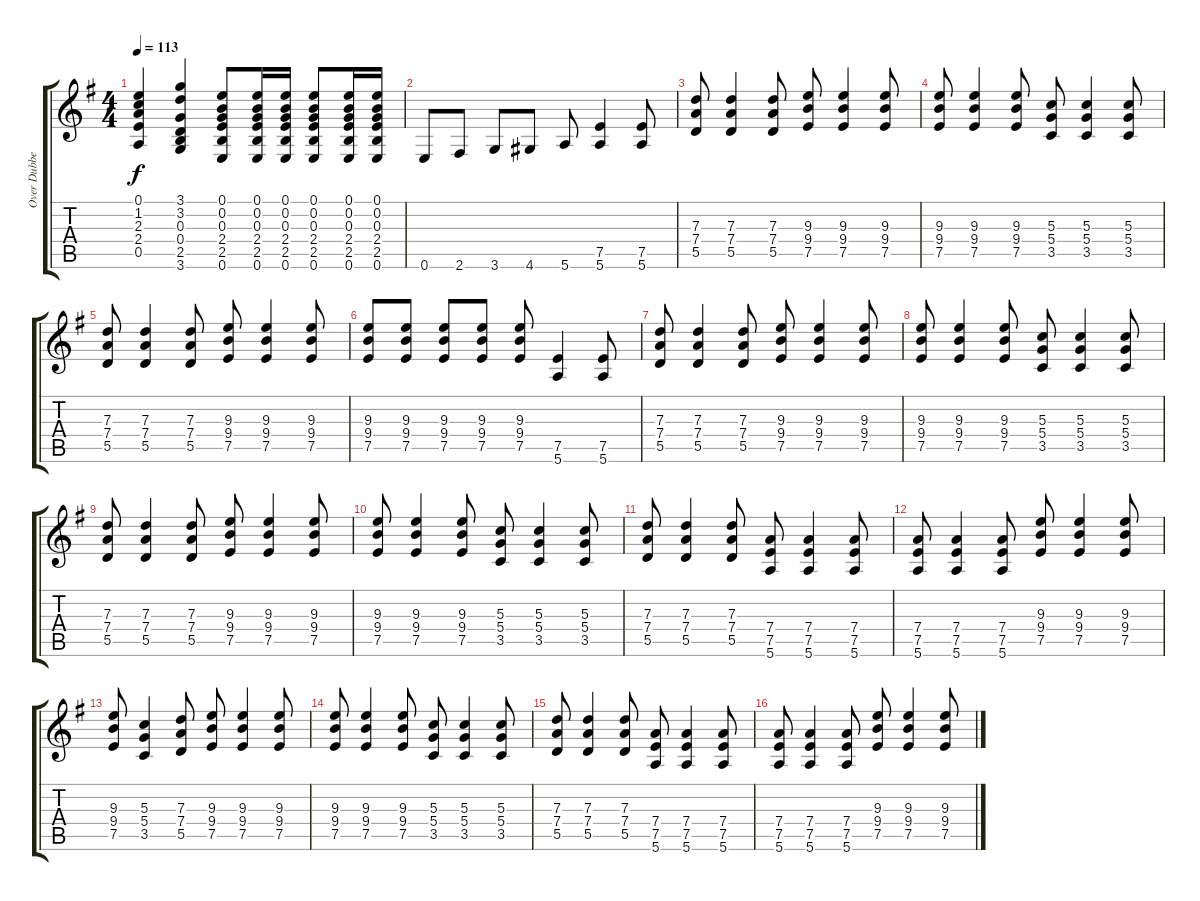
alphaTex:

\track ("Over Dubbed Guitar" "Over Dubbe") {instrument electricguitarclean}
\staff {score tabs}
\tuning (E4 B3 G3 D3 A2 E2) {hide}
\ts (4 4)
\tempo 113
\clef g2
\ks eminor
(0.1 1.2 2.3 2.4 0.5).4{dy f} (3.1 3.2 0.3 0.4 2.5 3.6).4 (0.1 0.2 0.3 2.4 2.5 0.6).8 (0.1 0.2 0.3 2.4 2.5 0.6).16 (0.1 0.2 0.3 2.4 2.5 0.6).16 (0.1 0.2 0.3 2.4 2.5 0.6).8 (0.1 0.2 0.3 2.4 2.5 0.6).16 (0.1 0.2 0.3 2.4 2.5 0.6).16 |
0.6.8{instrument overdrivenguitar} 2.6.8 3.6.8 4.6.8 5.6.8 (7.5 5.6).4 (7.5 5.6).8 |
(7.3 7.4 5.5).8 (7.3 7.4 5.5).4 (7.3 7.4 5.5).8 (9.3 9.4 7.5).8 (9.3 9.4 7.5).4 (9.3 9.4 7.5).8 |
(9.3 9.4 7.5).8 (9.3 9.4 7.5).4 (9.3 9.4 7.5).8 (5.3 5.4 3.5).8 (5.3 5.4 3.5).4 (5.3 5.4 3.5).8 |
(7.3 7.4 5.5).8 (7.3 7.4 5.5).4 (7.3 7.4 5.5).8 (9.3 9.4 7.5).8 (9.3 9.4 7.5).4 (9.3 9.4 7.5).8 |
(9.3 9.4 7.5).8 (9.3 9.4 7.5).8 (9.3 9.4 7.5).8 (9.3 9.4 7.5).8 (9.3 9.4 7.5).8 (7.5 5.6).4 (7.5 5.6).8 |
(7.3 7.4 5.5).8 (7.3 7.4 5.5).4 (7.3 7.4 5.5).8 (9.3 9.4 7.5).8 (9.3 9.4 7.5).4 (9.3 9.4 7.5).8 |
(9.3 9.4 7.5).8 (9.3 9.4 7.5).4 (9.3 9.4 7.5).8 (5.3 5.4 3.5).8 (5.3 5.4 3.5).4 (5.3 5.4 3.5).8 |
(7.3 7.4 5.5).8 (7.3 7.4 5.5).4 (7.3 7.4 5.5).8 (9.3 9.4 7.5).8 (9.3 9.4 7.5).4 (9.3 9.4 7.5).8 |
(9.3 9.4 7.5).8 (9.3 9.4 7.5).4 (9.3 9.4 7.5).8 (5.3 5.4 3.5).8 (5.3 5.4 3.5).4 (5.3 5.4 3.5).8 |
(7.3 7.4 5.5).8 (7.3 7.4 5.5).4 (7.3 7.4 5.5).8 (7.4 7.5 5.6).8 (7.4 7.5 5.6).4 (7.4 7.5 5.6).8 |
(7.4 7.5 5.6).8 (7.4 7.5 5.6).4 (7.4 7.5 5.6).8 (9.3 9.4 7.5).8 (9.3 9.4 7.5).4 (9.3 9.4 7.5).8 |
(9.3 9.4 7.5).8 (5.3 5.4 3.5).4 (7.3 7.4 5.5).8 (9.3 9.4 7.5).8 (9.3 9.4 7.5).4 (9.3 9.4 7.5).8 |
(9.3 9.4 7.5).8 (9.3 9.4 7.5).4 (9.3 9.4 7.5).8 (5.3 5.4 3.5).8 (5.3 5.4 3.5).4 (5.3 5.4 3.5).8 |
(7.3 7.4 5.5).8 (7.3 7.4 5.5).4 (7.3 7.4 5.5).8 (7.4 7.5 5.6).8 (7.4 7.5 5.6).4 (7.4 7.5 5.6).8 |
(7.4 7.5 5.6).8 (7.4 7.5 5.6).4 (7.4 7.5 5.6).8 (9.3 9.4 7.5).8 (9.3 9.4 7.5).4 (9.3 9.4 7.5).8
